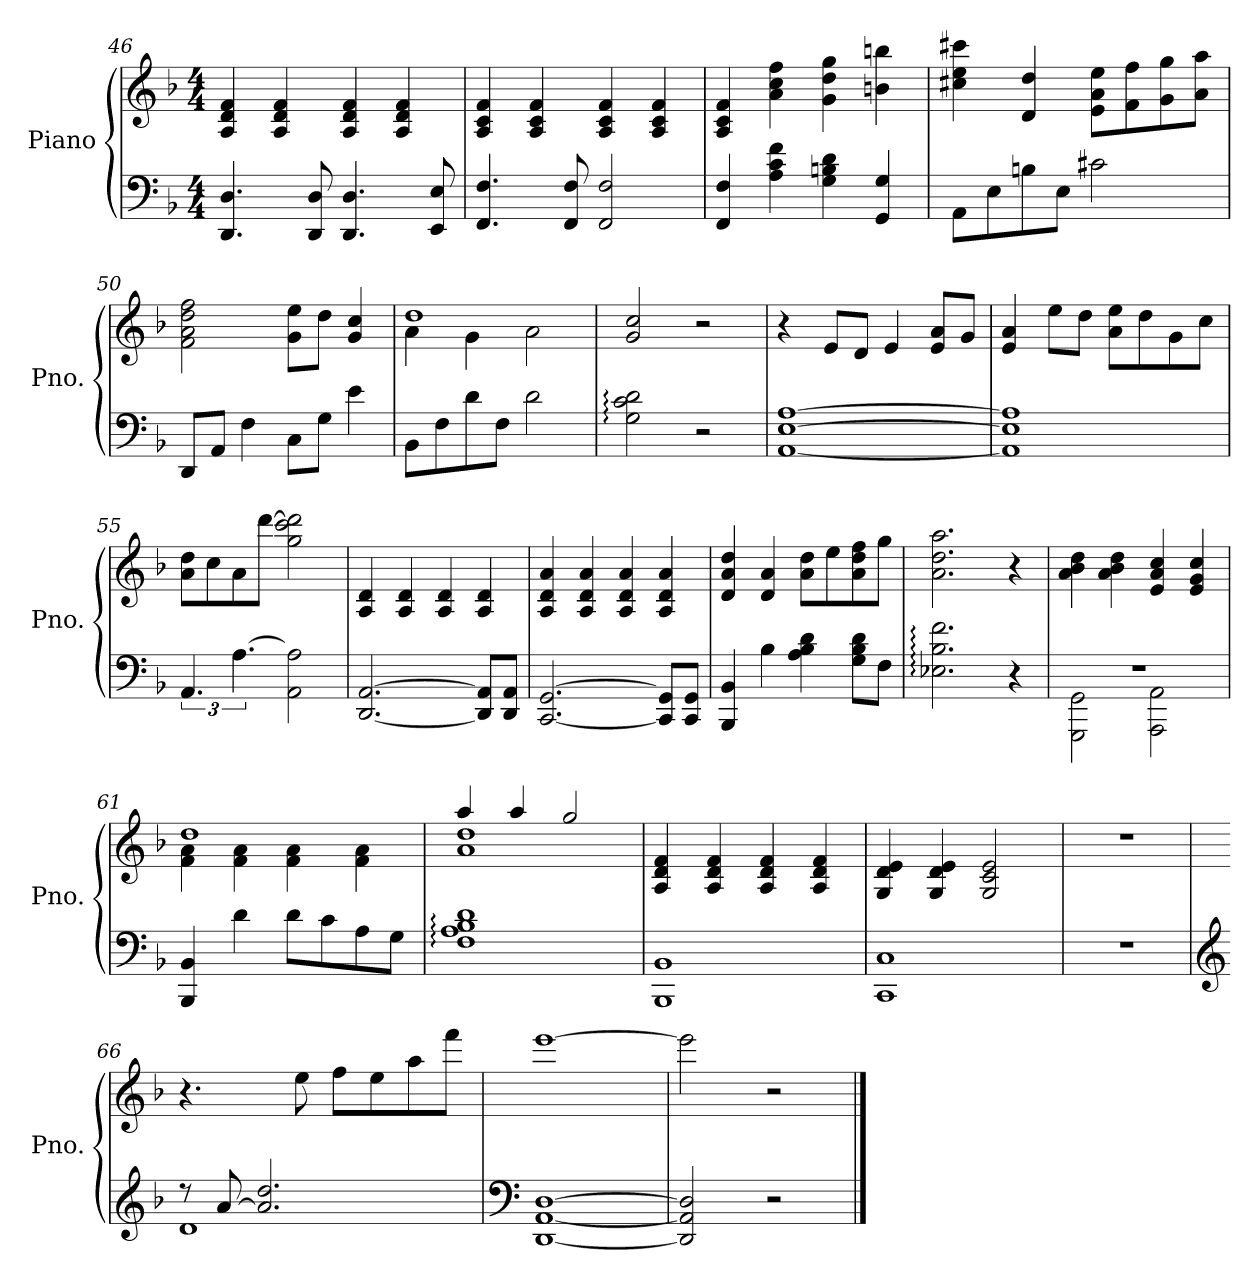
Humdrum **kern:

**kern	**kern
*part1	*part1
*staff2	*staff1
*I"Piano	*
*I'Pno.	*
!!LO:PB:g=z
*clefF4	*clefG2
*k[b-]	*k[b-]
*M4/4	*M4/4
=46	=46
4.DD/ 4.D/	4A/ 4d/ 4f/
.	4A/ 4d/ 4f/
8DD/ 8D/	.
4.DD/ 4.D/	4A/ 4d/ 4f/
.	4A/ 4d/ 4f/
8EE/ 8E/	.
=47	=47
4.FF/ 4.F/	4A/ 4c/ 4f/
.	4A/ 4c/ 4f/
8FF/ 8F/	.
2FF/ 2F/	4A/ 4c/ 4f/
.	4A/ 4c/ 4f/
=48	=48
4FF/ 4F/	4A/ 4c/ 4f/
4A\ 4c\ 4f\	4a\ 4cc\ 4ff\
4G\ 4Bn\ 4d\	4g\ 4dd\ 4gg\
4GG/ 4G/	4bn\ 4bbn\
!!LO:LB:g=z
=49	=49
8AA\L	4cc#X\ 4ee\ 4ccc#X\
8E\	.
8Bn\	4d/ 4dd/
8E\J	.
2c#X\	8e\ 8a\ 8ee\L
.	8f\ 8ff\
.	8g\ 8gg\
.	8a\ 8aa\J
=50	=50
8DD/L	2f\ 2a\ 2dd\ 2ff\
8AA/J	.
4F\	.
8C\L	8g\ 8ee\L
8G\J	8dd\J
4e\	4g/ 4cc/
=51	=51
*	*^
8BB-\L	1dd	4a\
8F\	.	.
8d\	.	4g\
8F\J	.	.
2d\	.	2a\
*	*v	*v
!!LO:LB:g=z
=52	=52
2G\: 2c\: 2d\:	2g/ 2cc/
2r	2r
=53	=53
[1AA [1E [1A	4r
.	8e/L
.	8d/J
.	4e/
.	8e/ 8a/L
.	8g/J
=54	=54
1AA] 1E] 1A]	4e/ 4a/
.	8ee\L
.	8dd\J
.	8a\ 8ee\L
.	8dd\
.	8g\
.	8cc\J
!!LO:LB:g=z
=55	=55
6.AA/	8a\ 8dd\L
.	8cc\
[6.A\	8a\
.	[8ddd\J
2AA\ 2A\]	2gg\ 2ccc\ 2ddd\]
=56	=56
*	*MM82
[2.DD/ [2.AA/	4A/ 4d/
.	4A/ 4d/
.	4A/ 4d/
8DD/] 8AA/]L	4A/ 4d/
8DD/ 8AA/J	.
!!LO:LB:g=z
=57	=57
[2.CC/ [2.GG/	4A/ 4d/ 4a/
.	4A/ 4d/ 4a/
.	4A/ 4d/ 4a/
8CC/] 8GG/]L	4A/ 4d/ 4a/
8CC/ 8GG/J	.
=58	=58
4BBB-/ 4BB-/	4d/ 4a/ 4dd/
4B-\	4d/ 4a/
4A\ 4B-\ 4d\	8a\ 8dd\L
.	8ee\
8G\ 8B-\ 8d\L	8a\ 8dd\ 8ff\
8F\J	8gg\J
=59	=59
2.E-X\: 2.B-\: 2.f\:	2.a\ 2.dd\ 2.aa\
4r	4r
!!LO:PB:g=z
=60	=60
*^	*
1r	2GGG\ 2GG\	4a\ 4b-\ 4dd\
.	.	4a\ 4b-\ 4dd\
.	2AAA\ 2AA\	4e/ 4a/ 4cc/
.	.	4e/ 4g/ 4cc/
*v	*v	*
=61	=61
*	*^
4BBB-/ 4BB-/	1dd	4f\ 4a\
4d\	.	4f\ 4a\
8d\L	.	4f\ 4a\
8c\	.	.
8A\	.	4f\ 4a\
8G\J	.	.
!!LO:LB:g=z	!!
=62	=62	=62
1F: 1A: 1B-: 1d:	4aa/	1a 1dd
.	4aa/	.
.	2gg/	.
*	*v	*v
=63	=63
1BBB- 1BB-	4A/ 4d/ 4f/
.	4A/ 4d/ 4f/
.	4A/ 4d/ 4f/
.	4A/ 4d/ 4f/
=64	=64
1CC 1C	4G/ 4d/ 4e/
.	4G/ 4d/ 4e/
.	2G/ 2c/ 2e/
!!LO:LB:g=z
=65	=65
1r	1r
=66	=66
*clefG2	*
*^	*
8r	1d	4.r
[8a/	.	.
2.a/] 2.dd/	.	.
.	.	8ee\
.	.	8ff\L
.	.	8ee\
.	.	8aa\
.	.	8fff\J
*v	*v	*
=67	=67
*clefF4	*
[1DD [1AA [1D	[1eee
=68	=68
2DD/] 2AA/] 2D/]	2eee\]
2r	2r
==	==
*-	*-
